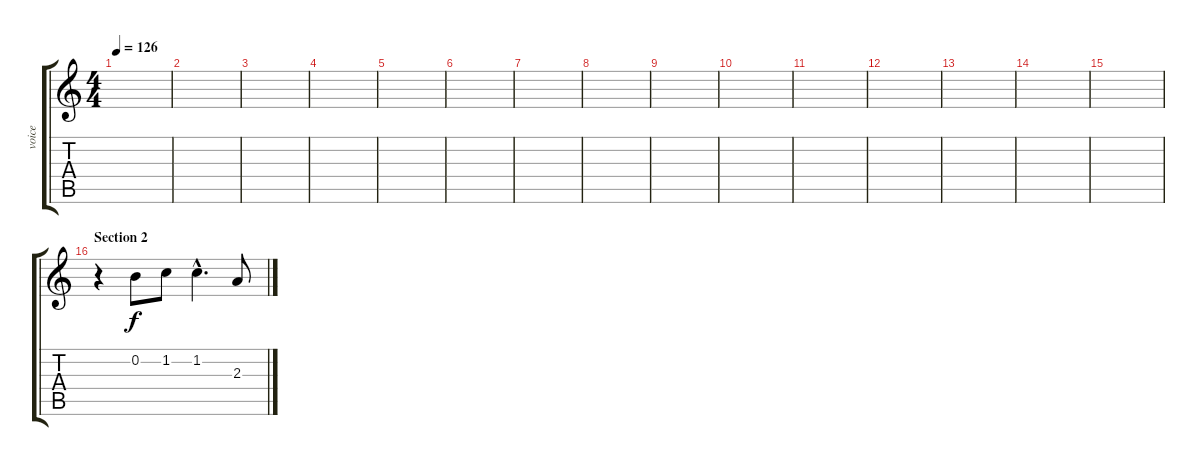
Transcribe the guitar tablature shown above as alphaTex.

\track ("voice" "voice") {instrument flute}
\staff {score tabs}
\tuning (E5 B4 G4 D4 A3 E3) {hide}
\ts (4 4)
\tempo 126
\clef g2
\ks c
|
|
|
|
|
|
|
|
|
|
|
|
|
|
|
\section ("" "Section 2")
r.4 0.2.8 1.2.8 1.2{hac}.4{d} 2.3.8
